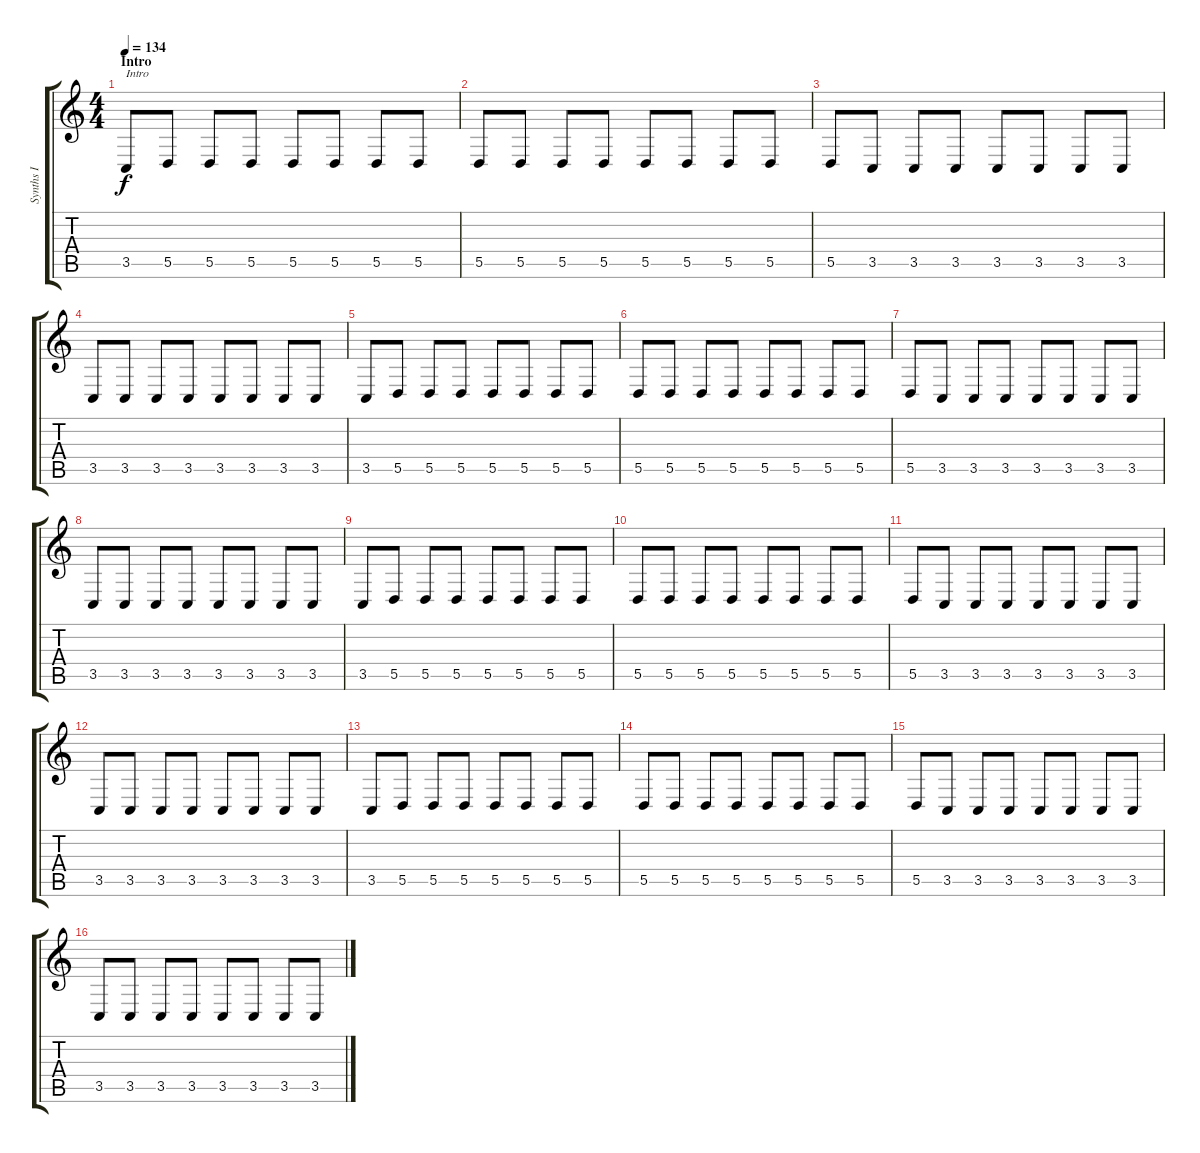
\track ("Synths I" "Synths I") {instrument pad4choir}
\staff {score tabs}
\tuning (E4 B3 G3 D3 A2 E2) {hide}
\ts (4 4)
\section ("" "Intro")
\tempo 134
\clef g2
\ks c
3.5.8{txt "Intro" dy f instrument pad4choir} 5.5.8 5.5.8 5.5.8 5.5.8 5.5.8 5.5.8 5.5.8 |
5.5.8 5.5.8 5.5.8 5.5.8 5.5.8 5.5.8 5.5.8 5.5.8 |
5.5.8 3.5.8 3.5.8 3.5.8 3.5.8 3.5.8 3.5.8 3.5.8 |
3.5.8 3.5.8 3.5.8 3.5.8 3.5.8 3.5.8 3.5.8 3.5.8 |
3.5.8 5.5.8 5.5.8 5.5.8 5.5.8 5.5.8 5.5.8 5.5.8 |
5.5.8 5.5.8 5.5.8 5.5.8 5.5.8 5.5.8 5.5.8 5.5.8 |
5.5.8 3.5.8 3.5.8 3.5.8 3.5.8 3.5.8 3.5.8 3.5.8 |
3.5.8 3.5.8 3.5.8 3.5.8 3.5.8 3.5.8 3.5.8 3.5.8 |
3.5.8 5.5.8 5.5.8 5.5.8 5.5.8 5.5.8 5.5.8 5.5.8 |
5.5.8 5.5.8 5.5.8 5.5.8 5.5.8 5.5.8 5.5.8 5.5.8 |
5.5.8 3.5.8 3.5.8 3.5.8 3.5.8 3.5.8 3.5.8 3.5.8 |
3.5.8 3.5.8 3.5.8 3.5.8 3.5.8 3.5.8 3.5.8 3.5.8 |
3.5.8 5.5.8 5.5.8 5.5.8 5.5.8 5.5.8 5.5.8 5.5.8 |
5.5.8 5.5.8 5.5.8 5.5.8 5.5.8 5.5.8 5.5.8 5.5.8 |
5.5.8 3.5.8 3.5.8 3.5.8 3.5.8 3.5.8 3.5.8 3.5.8 |
3.5.8 3.5.8 3.5.8 3.5.8 3.5.8 3.5.8 3.5.8 3.5.8
